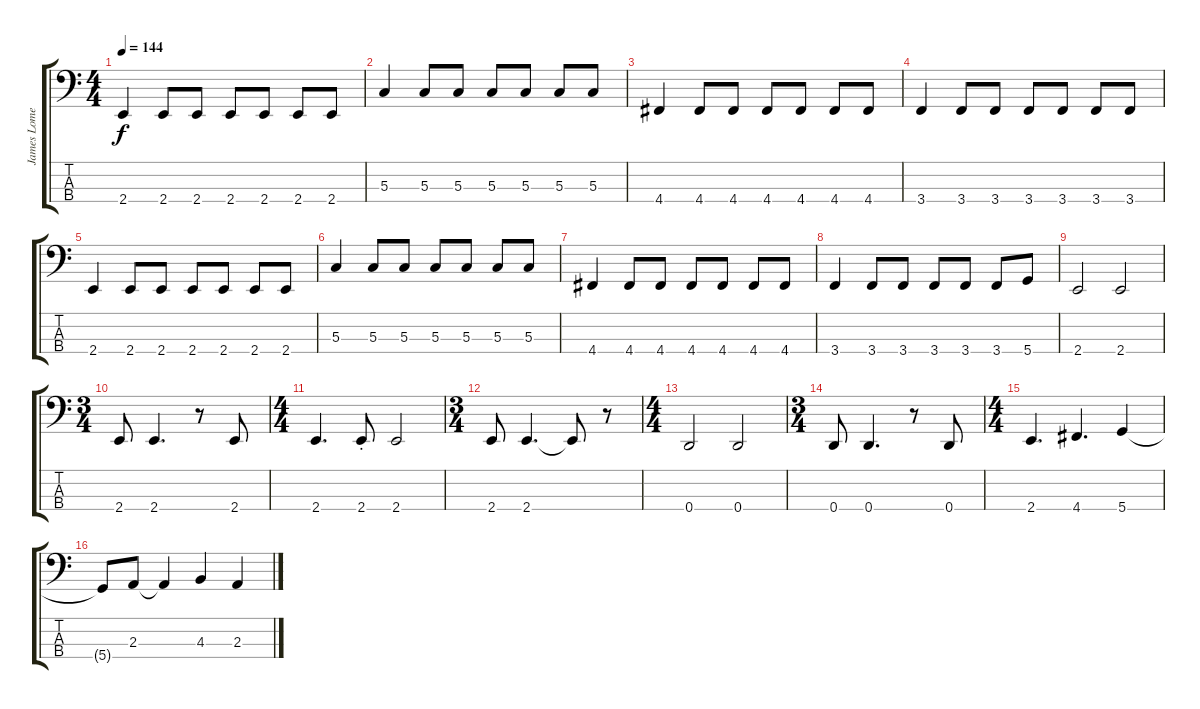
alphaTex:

\track ("James Lomenzo" "James Lome") {instrument electricbassfinger}
\staff {score tabs}
\tuning (F2 C2 G1 D1) {hide}
\ts (4 4)
\tempo 144
\clef f4
\ks c
2.4.4{dy f} 2.4.8 2.4.8 2.4.8 2.4.8 2.4.8 2.4.8 |
5.3.4 5.3.8 5.3.8 5.3.8 5.3.8 5.3.8 5.3.8 |
4.4.4 4.4.8 4.4.8 4.4.8 4.4.8 4.4.8 4.4.8 |
3.4.4 3.4.8 3.4.8 3.4.8 3.4.8 3.4.8 3.4.8 |
2.4.4 2.4.8 2.4.8 2.4.8 2.4.8 2.4.8 2.4.8 |
5.3.4 5.3.8 5.3.8 5.3.8 5.3.8 5.3.8 5.3.8 |
4.4.4 4.4.8 4.4.8 4.4.8 4.4.8 4.4.8 4.4.8 |
3.4.4 3.4.8 3.4.8 3.4.8 3.4.8 3.4.8 5.4.8 |
2.4.2 2.4.2 |
\ts (3 4)
2.4.8 2.4.4{d} r.8 2.4.8 |
\ts (4 4)
2.4.4{d} 2.4{st}.8 2.4.2 |
\ts (3 4)
2.4.8 2.4.4{d} 2.4{t}.8 r.8 |
\ts (4 4)
0.4.2 0.4.2 |
\ts (3 4)
0.4.8 0.4.4{d} r.8 0.4.8 |
\ts (4 4)
2.4.4{d} 4.4.4{d} 5.4.4 |
5.4{t}.8 2.3.8 2.3{t}.4 4.3.4 2.3.4
